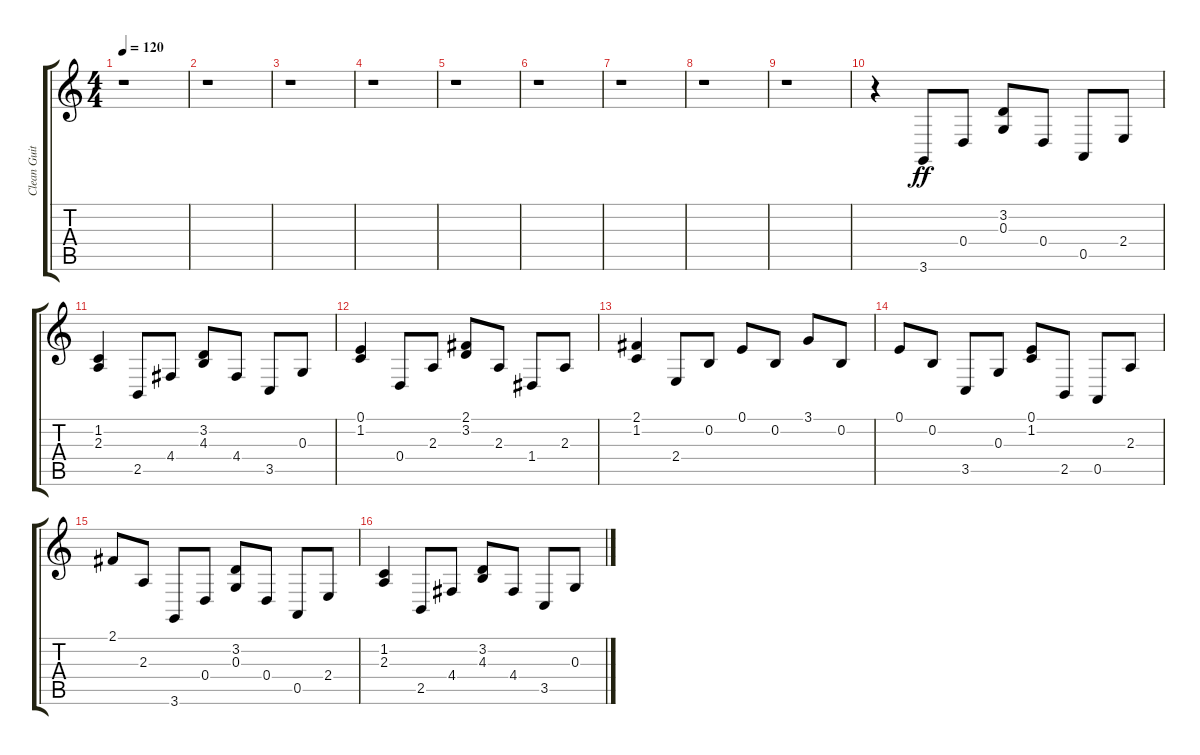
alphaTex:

\track ("Clean Guitar1" "Clean Guit") {instrument harpsichord}
\staff {score tabs}
\tuning (E4 B3 G3 D3 A2 E2) {hide}
\ts (4 4)
\tempo 120
\clef g2
\ks c
r.1{dy ff} |
r.1 |
r.1 |
r.1 |
r.1 |
r.1 |
r.1 |
r.1 |
r.1 |
r.4 3.6.8 0.4.8 (3.2 0.3).8 0.4.8 0.5.8 2.4.8 |
(1.2 2.3).4 2.5.8 4.4.8 (3.2 4.3).8 4.4.8 3.5.8 0.3.8 |
(0.1 1.2).4 0.4.8 2.3.8 (2.1 3.2).8 2.3.8 1.4.8 2.3.8 |
(2.1 1.2).4 2.4.8 0.2.8 0.1.8 0.2.8 3.1.8 0.2.8 |
0.1.8 0.2.8 3.5.8 0.3.8 (0.1 1.2).8 2.5.8 0.5.8 2.3.8 |
2.1.8 2.3.8 3.6.8 0.4.8 (3.2 0.3).8 0.4.8 0.5.8 2.4.8 |
(1.2 2.3).4 2.5.8 4.4.8 (3.2 4.3).8 4.4.8 3.5.8 0.3.8
